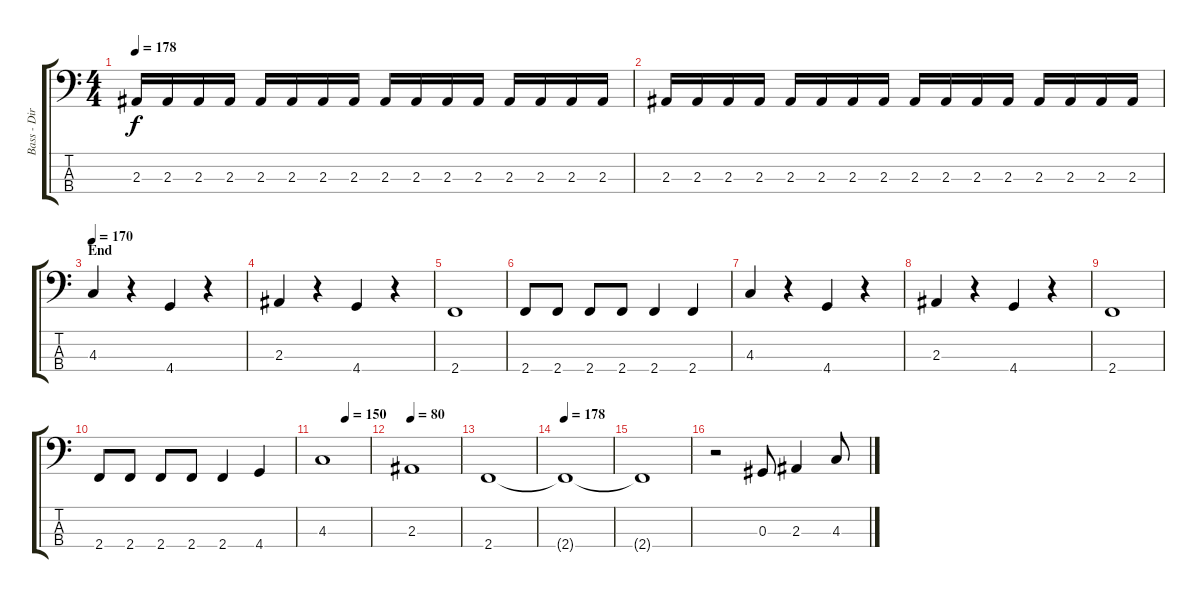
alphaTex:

\track ("Bass - Dirk Schlächter" "Bass - Dir") {instrument electricbassfinger}
\staff {score tabs}
\tuning (Gb2 Db2 Ab1 Eb1) {hide}
\ts (4 4)
\tempo 178
\clef f4
\ks c
2.3.16{dy f} 2.3.16 2.3.16 2.3.16 2.3.16 2.3.16 2.3.16 2.3.16 2.3.16 2.3.16 2.3.16 2.3.16 2.3.16 2.3.16 2.3.16 2.3.16 |
2.3.16 2.3.16 2.3.16 2.3.16 2.3.16 2.3.16 2.3.16 2.3.16 2.3.16 2.3.16 2.3.16 2.3.16 2.3.16 2.3.16 2.3.16 2.3.16 |
\section ("" "End")
\tempo 170
4.3.4 r.4 4.4.4 r.4 |
2.3.4 r.4 4.4.4 r.4 |
2.4.1 |
2.4.8 2.4.8 2.4.8 2.4.8 2.4.4 2.4.4 |
4.3.4 r.4 4.4.4 r.4 |
2.3.4 r.4 4.4.4 r.4 |
2.4.1 |
2.4.8 2.4.8 2.4.8 2.4.8 2.4.4 4.4.4 |
\tempo (150 0.5)
4.3.1 |
\tempo 80
2.3.1 |
2.4.1 |
\tempo 178
2.4{t}.1 |
2.4{t}.1 |
r.2 0.3.8 2.3.4 4.3.8
